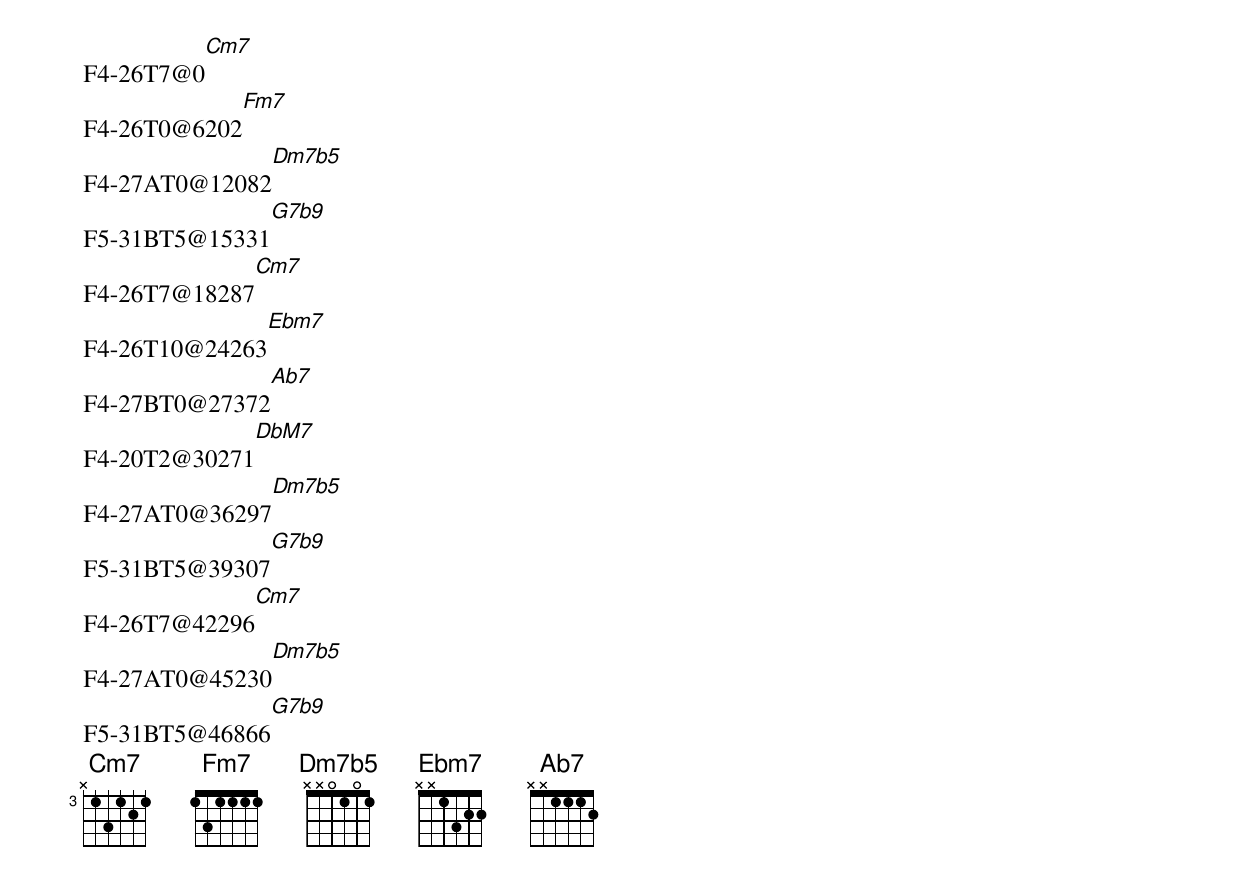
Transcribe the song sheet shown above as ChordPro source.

F4-26T7@0[Cm7]
F4-26T0@6202[Fm7]
F4-27AT0@12082[Dm7b5]
F5-31BT5@15331[G7b9]
F4-26T7@18287[Cm7]
F4-26T10@24263[Ebm7]
F4-27BT0@27372[Ab7]
F4-20T2@30271[DbM7]
F4-27AT0@36297[Dm7b5]
F5-31BT5@39307[G7b9]
F4-26T7@42296[Cm7]
F4-27AT0@45230[Dm7b5]
F5-31BT5@46866[G7b9]
